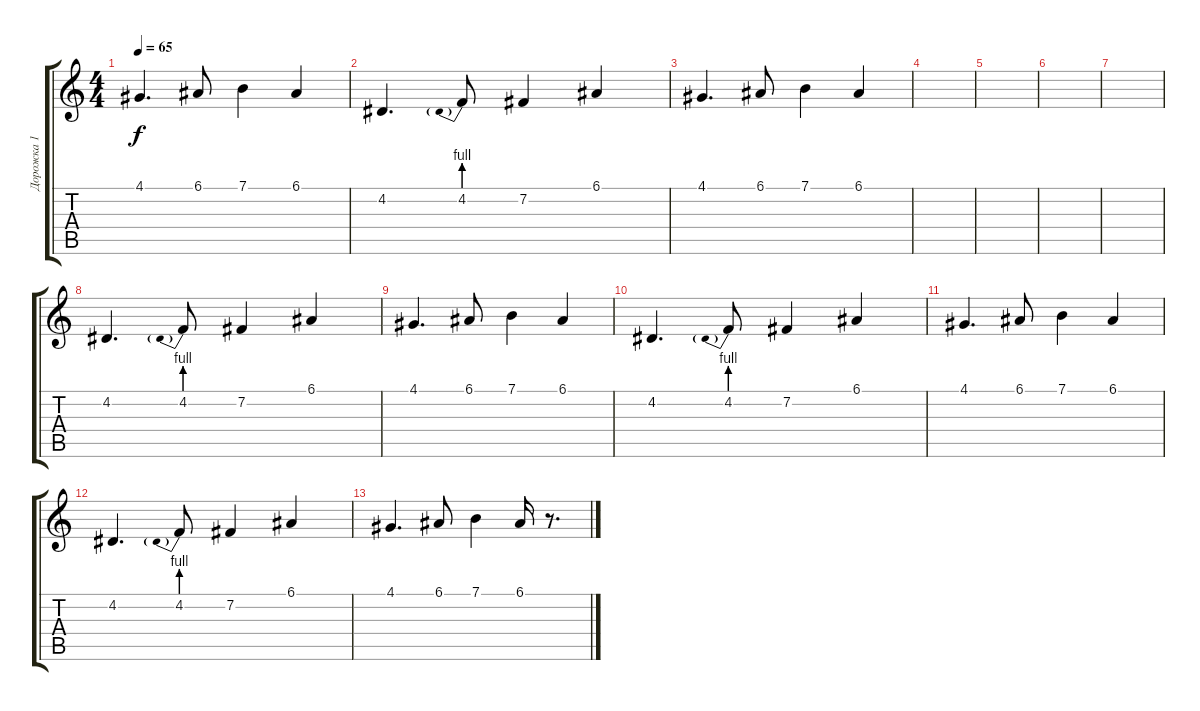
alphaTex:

\track ("Дорожка 1" "Дорожка 1") {instrument pad6metallic}
\staff {score tabs}
\tuning (E4 B3 G3 D3 A2 E2) {hide}
\ts (4 4)
\tempo 65
\clef g2
\ks c
4.1.4{d dy f} 6.1.8 7.1.4 6.1.4 |
4.2.4{d} 4.2{be (prebend 0 4 60 4)}.8 7.2.4 6.1.4 |
4.1.4{d} 6.1.8 7.1.4 6.1.4 |
|
|
|
|
4.2.4{d} 4.2{be (prebend 0 4 60 4)}.8 7.2.4 6.1.4 |
4.1.4{d} 6.1.8 7.1.4 6.1.4 |
4.2.4{d} 4.2{be (prebend 0 4 60 4)}.8 7.2.4 6.1.4 |
4.1.4{d} 6.1.8 7.1.4 6.1.4 |
4.2.4{d} 4.2{be (prebend 0 4 60 4)}.8 7.2.4 6.1.4 |
4.1.4{d} 6.1.8 7.1.4 6.1.16 r.8{d}
